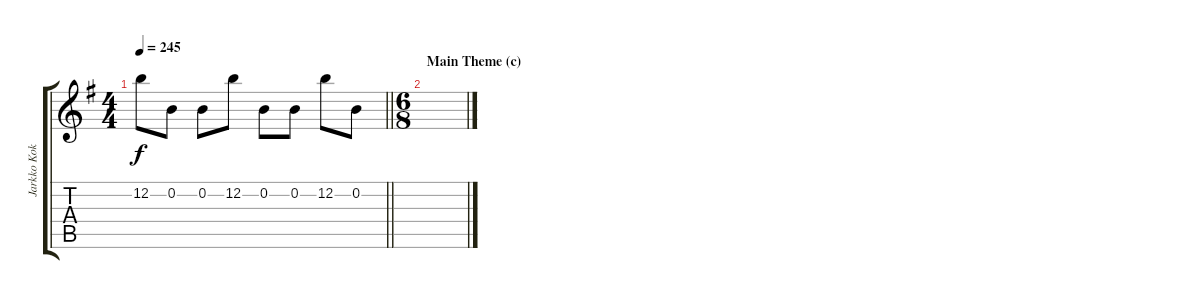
\track ("Jarkko Kokko (lead gutar)" "Jarkko Kok") {instrument overdrivenguitar}
\staff {score tabs}
\tuning (E4 B3 G3 D3 A2 E2) {hide}
\ts (4 4)
\tempo 245
\clef g2
\barLineRight lightlight
\ks eminor
12.2.8{dy f} 0.2.8 0.2.8 12.2.8 0.2.8 0.2.8 12.2.8 0.2.8 |
\ts (6 8)
\section ("" "Main Theme (c)")
